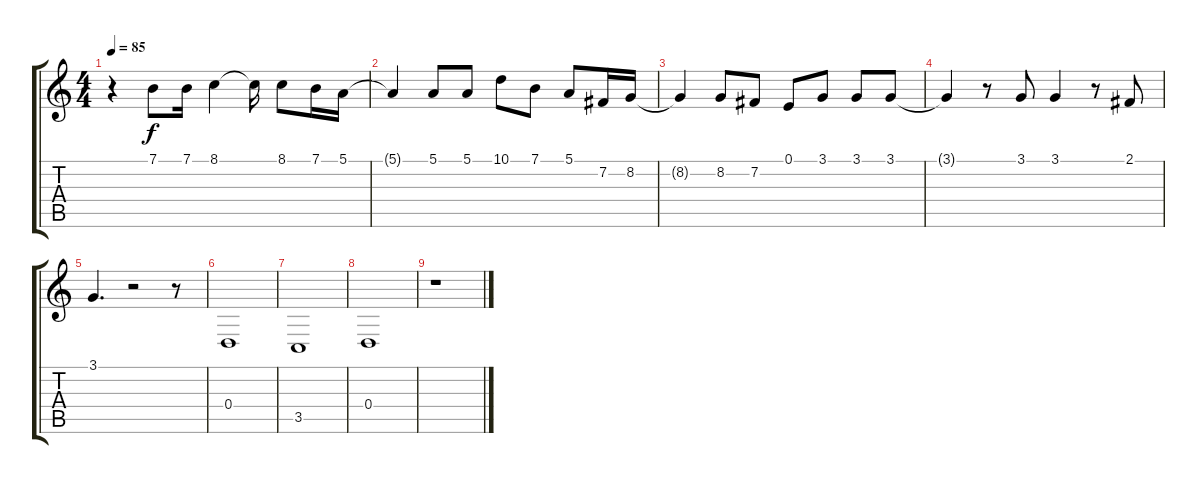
\track "" {instrument lead6voice}
\staff {score tabs}
\tuning (E4 B3 G3 D3 A2 E2) {hide}
\ts (4 4)
\tempo 85
\clef g2
\ks c
r.4{dy f} 7.1.8 7.1.16 8.1.4 8.1{t}.16 8.1.8 7.1.16 5.1.16 |
5.1{t}.4 5.1.8 5.1.8 10.1.8 7.1.8 5.1.8 7.2.16 8.2.16 |
8.2{t}.4 8.2.8 7.2.8 0.1.8 3.1.8 3.1.8 3.1.8 |
3.1{t}.4 r.8 3.1.8 3.1.4 r.8 2.1.8 |
3.1.4{d} r.2 r.8 |
0.4.1 |
3.5.1 |
0.4.1 |
r.1
